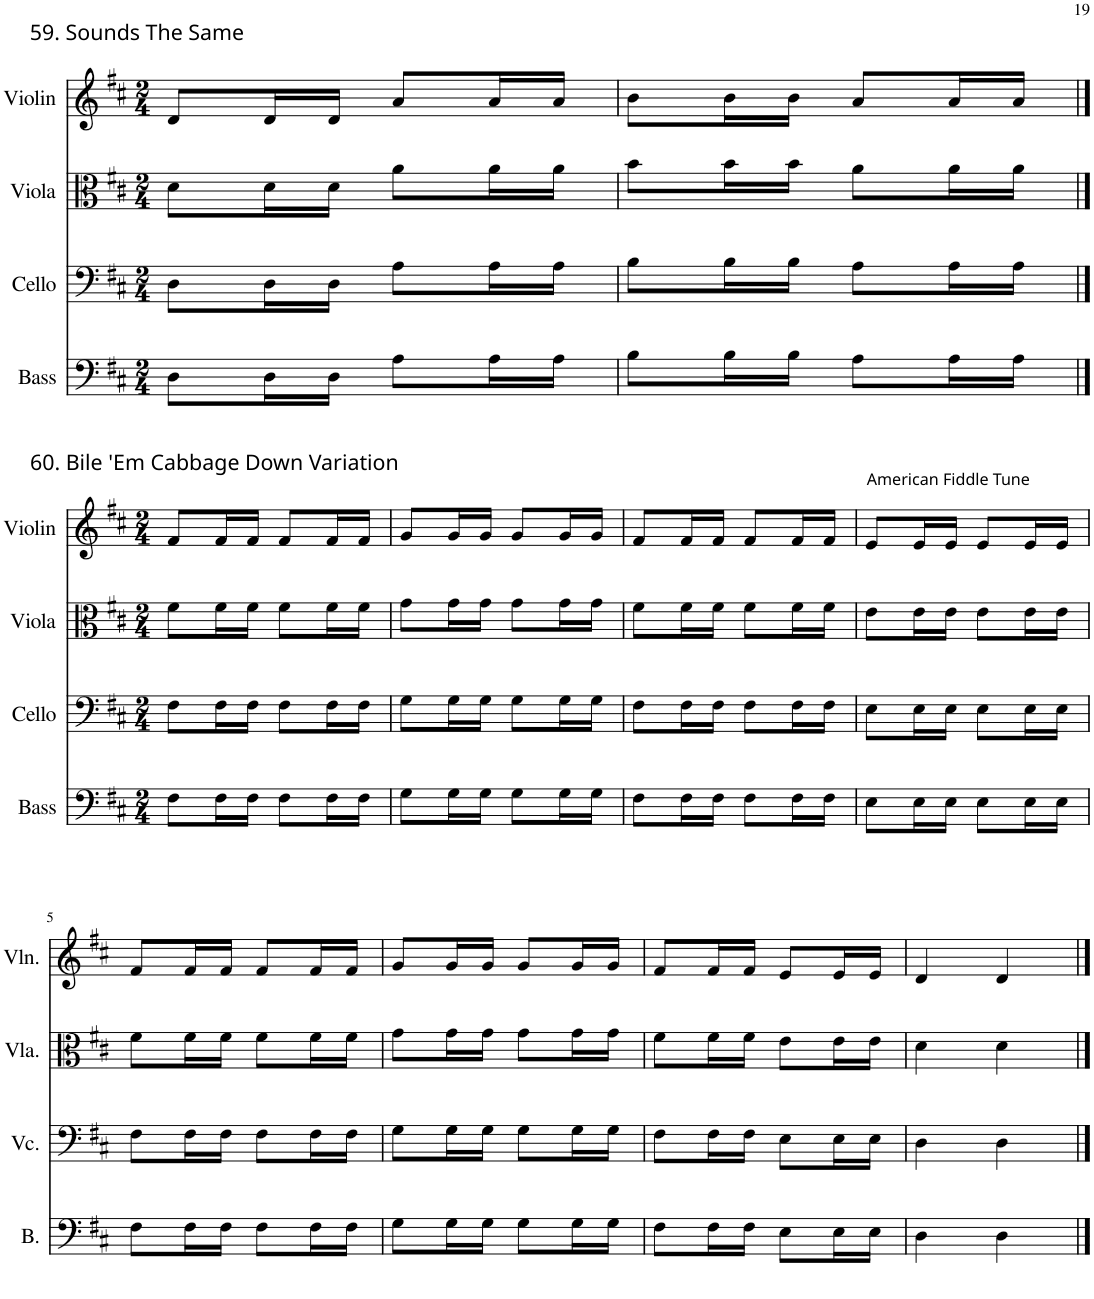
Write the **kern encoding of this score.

**kern	**kern	**kern	**kern
*part4	*part3	*part2	*part1
*staff4	*staff3	*staff2	*staff1
*I"Bass	*I"Cello	*I"Viola	*I"Violin
*I'B.	*	*I'Vla.	*I'Vln.
!!LO:PB:g=z
*clefF4	*clefF4	*clefC3	*clefG2
*Trd7c12	*	*	*
*k[f#c#]	*k[f#c#]	*k[f#c#]	*k[f#c#]
*M2/4	*M2/4	*M2/4	*M2/4
=1	=1	=1	=1
!	!	!	!LO:TX:a:t=59. Sounds The Same
8D\L	8D\L	8d\L	8d/L
16D\L	16D\L	16d\L	16d/L
16D\JJ	16D\JJ	16d\JJ	16d/JJ
8A\L	8A\L	8a\L	8a/L
16A\L	16A\L	16a\L	16a/L
16A\JJ	16A\JJ	16a\JJ	16a/JJ
=2	=2	=2	=2
8B\L	8B\L	8b\L	8b\L
16B\L	16B\L	16b\L	16b\L
16B\JJ	16B\JJ	16b\JJ	16b\JJ
8A\L	8A\L	8a\L	8a/L
16A\L	16A\L	16a\L	16a/L
16A\JJ	16A\JJ	16a\JJ	16a/JJ
!!LO:LB:g=z
==1	==1	==1	==1
*k[f#c#]	*k[f#c#]	*k[f#c#]	*k[f#c#]
*M2/4	*M2/4	*M2/4	*M2/4
!	!	!	!LO:TX:a:t=60. Bile 'Em Cabbage Down Variation
8F#\L	8F#\L	8f#\L	8f#/L
16F#\L	16F#\L	16f#\L	16f#/L
16F#\JJ	16F#\JJ	16f#\JJ	16f#/JJ
8F#\L	8F#\L	8f#\L	8f#/L
16F#\L	16F#\L	16f#\L	16f#/L
16F#\JJ	16F#\JJ	16f#\JJ	16f#/JJ
=2	=2	=2	=2
8G\L	8G\L	8g\L	8g/L
16G\L	16G\L	16g\L	16g/L
16G\JJ	16G\JJ	16g\JJ	16g/JJ
8G\L	8G\L	8g\L	8g/L
16G\L	16G\L	16g\L	16g/L
16G\JJ	16G\JJ	16g\JJ	16g/JJ
=3	=3	=3	=3
8F#\L	8F#\L	8f#\L	8f#/L
16F#\L	16F#\L	16f#\L	16f#/L
16F#\JJ	16F#\JJ	16f#\JJ	16f#/JJ
8F#\L	8F#\L	8f#\L	8f#/L
16F#\L	16F#\L	16f#\L	16f#/L
16F#\JJ	16F#\JJ	16f#\JJ	16f#/JJ
=4	=4	=4	=4
!	!	!	!LO:TX:a:t=American Fiddle Tune
8E\L	8E\L	8e\L	8e/L
16E\L	16E\L	16e\L	16e/L
16E\JJ	16E\JJ	16e\JJ	16e/JJ
8E\L	8E\L	8e\L	8e/L
16E\L	16E\L	16e\L	16e/L
16E\JJ	16E\JJ	16e\JJ	16e/JJ
!!LO:LB:g=z
=5	=5	=5	=5
8F#\L	8F#\L	8f#\L	8f#/L
16F#\L	16F#\L	16f#\L	16f#/L
16F#\JJ	16F#\JJ	16f#\JJ	16f#/JJ
8F#\L	8F#\L	8f#\L	8f#/L
16F#\L	16F#\L	16f#\L	16f#/L
16F#\JJ	16F#\JJ	16f#\JJ	16f#/JJ
=6	=6	=6	=6
8G\L	8G\L	8g\L	8g/L
16G\L	16G\L	16g\L	16g/L
16G\JJ	16G\JJ	16g\JJ	16g/JJ
8G\L	8G\L	8g\L	8g/L
16G\L	16G\L	16g\L	16g/L
16G\JJ	16G\JJ	16g\JJ	16g/JJ
=7	=7	=7	=7
8F#\L	8F#\L	8f#\L	8f#/L
16F#\L	16F#\L	16f#\L	16f#/L
16F#\JJ	16F#\JJ	16f#\JJ	16f#/JJ
8E\L	8E\L	8e\L	8e/L
16E\L	16E\L	16e\L	16e/L
16E\JJ	16E\JJ	16e\JJ	16e/JJ
=8	=8	=8	=8
4D\	4D\	4d\	4d/
4D\	4D\	4d\	4d/
==	==	==	==
*-	*-	*-	*-
